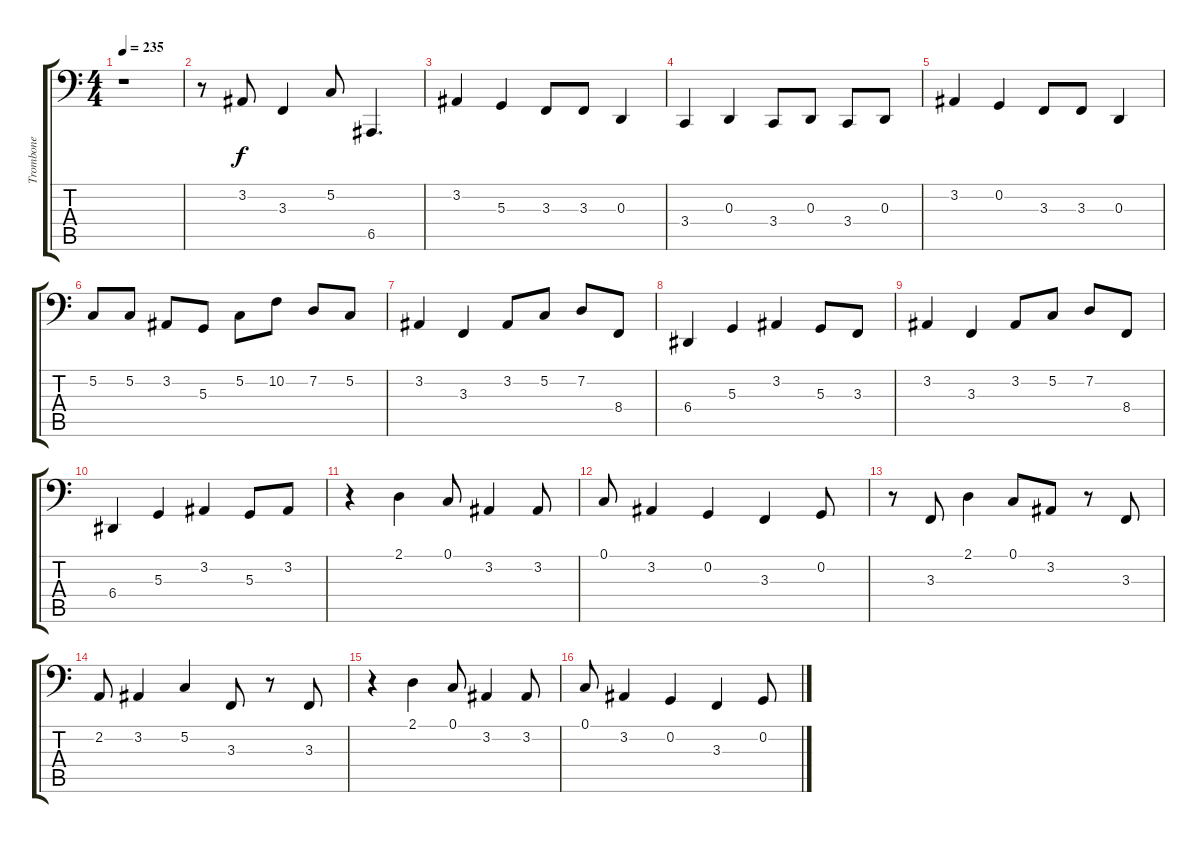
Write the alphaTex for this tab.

\track ("Trombone" "Trombone") {instrument trombone}
\staff {score tabs}
\tuning (C3 G2 D2 A1 E1 B0) {hide}
\ts (4 4)
\tempo 235
\clef f4
\ks c
r.1{dy f instrument trombone} |
r.8 3.2.8 3.3.4 5.2.8 6.5.4{d} |
3.2.4 5.3.4 3.3.8 3.3.8 0.3.4 |
3.4.4 0.3.4 3.4.8 0.3.8 3.4.8 0.3.8 |
3.2.4 0.2.4 3.3.8 3.3.8 0.3.4 |
5.2.8 5.2.8 3.2.8 5.3.8 5.2.8 10.2.8 7.2.8 5.2.8 |
3.2.4 3.3.4 3.2.8 5.2.8 7.2.8 8.4.8 |
6.4.4 5.3.4 3.2.4 5.3.8 3.3.8 |
3.2.4 3.3.4 3.2.8 5.2.8 7.2.8 8.4.8 |
6.4.4 5.3.4 3.2.4 5.3.8 3.2.8 |
r.4 2.1.4 0.1.8 3.2.4 3.2.8 |
0.1.8 3.2.4 0.2.4 3.3.4 0.2.8 |
r.8 3.3.8 2.1.4 0.1.8 3.2.8 r.8 3.3.8 |
2.2.8 3.2.4 5.2.4 3.3.8 r.8 3.3.8 |
r.4 2.1.4 0.1.8 3.2.4 3.2.8 |
0.1.8 3.2.4 0.2.4 3.3.4 0.2.8
